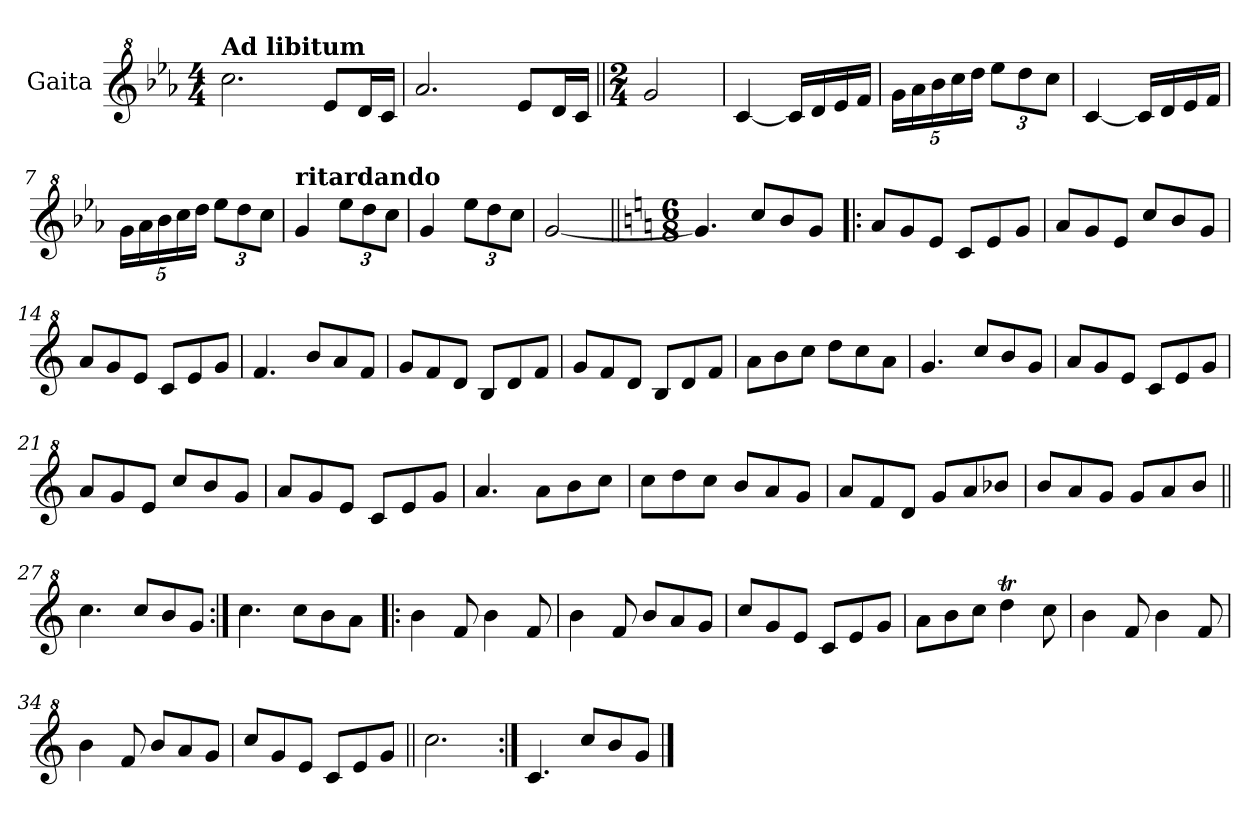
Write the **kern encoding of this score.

**kern
*part1
*staff1
*I"Gaita
*clefG^2
*k[b-e-a-]
*E-:
*M4/4
*MM80
=1
!LO:TX:a:B:t=Ad libitum
2.ccc\
8ee-/L
16dd/L
16cc/JJ
=2
2.aa-/
8ee-/L
16dd/L
16cc/JJ
=3||
*M2/4
2gg/
=4
[4cc/
16cc/LL]
16dd/
16ee-/
16ff/JJ
=5
*Xbrackettup
20gg\LL
20aa-\
20bb-\
20ccc\
20ddd\JJ
12eee-\L
12ddd\
12ccc\J
=6
[4cc/
16cc/LL]
16dd/
16ee-/
16ff/JJ
=7
20gg\LL
20aa-\
20bb-\
20ccc\
20ddd\JJ
12eee-\L
12ddd\
12ccc\J
=8
!LO:TX:a:B:t=ritardando
4gg/
12eee-\L
12ddd\
12ccc\J
!!LO:LB:g=z
=9
4gg/
12eee-\L
12ddd\
12ccc\J
=10
[2gg/
=11||
*k[]
*C:
*M6/8
*MM198
4.gg/]
8ccc/L
8bb/
8gg/J
=12!|:
8aa/L
8gg/
8ee/J
8cc/L
8ee/
8gg/J
=13
8aa/L
8gg/
8ee/J
8ccc/L
8bb/
8gg/J
=14
8aa/L
8gg/
8ee/J
8cc/L
8ee/
8gg/J
=15
4.ff/
8bb/L
8aa/
8ff/J
=16
8gg/L
8ff/
8dd/J
8b/L
8dd/
8ff/J
!!LO:LB:g=z
=17
8gg/L
8ff/
8dd/J
8b/L
8dd/
8ff/J
=18
8aa\L
8bb\
8ccc\J
8ddd\L
8ccc\
8aa\J
=19
4.gg/
8ccc/L
8bb/
8gg/J
=20
8aa/L
8gg/
8ee/J
8cc/L
8ee/
8gg/J
=21
8aa/L
8gg/
8ee/J
8ccc/L
8bb/
8gg/J
=22
8aa/L
8gg/
8ee/J
8cc/L
8ee/
8gg/J
=23
4.aa/
8aa\L
8bb\
8ccc\J
=24
8ccc\L
8ddd\
8ccc\J
8bb/L
8aa/
8gg/J
!!LO:LB:g=z
=25
8aa/L
8ff/
8dd/J
8gg/L
8aa/
8bb-X/J
=26
8bb/L
8aa/
8gg/J
8gg/L
8aa/
8bb/J
=27||
4.ccc\
8ccc/L
8bb/
8gg/J
=28:|!
4.ccc\
8ccc\L
8bb\
8aa\J
=29!|:
4bb\
8ff/
4bb\
8ff/
=30
4bb\
8ff/
8bb/L
8aa/
8gg/J
=31
8ccc/L
8gg/
8ee/J
8cc/L
8ee/
8gg/J
=32
8aa\L
8bb\
8ccc\J
4dddT\
8ccc\
!!LO:LB:g=z
=33
4bb\
8ff/
4bb\
8ff/
=34
4bb\
8ff/
8bb/L
8aa/
8gg/J
=35
8ccc/L
8gg/
8ee/J
8cc/L
8ee/
8gg/J
=36||
2.ccc\
=37:|!
4.cc/
8ccc/L
8bb/
8gg/J
==
*-
